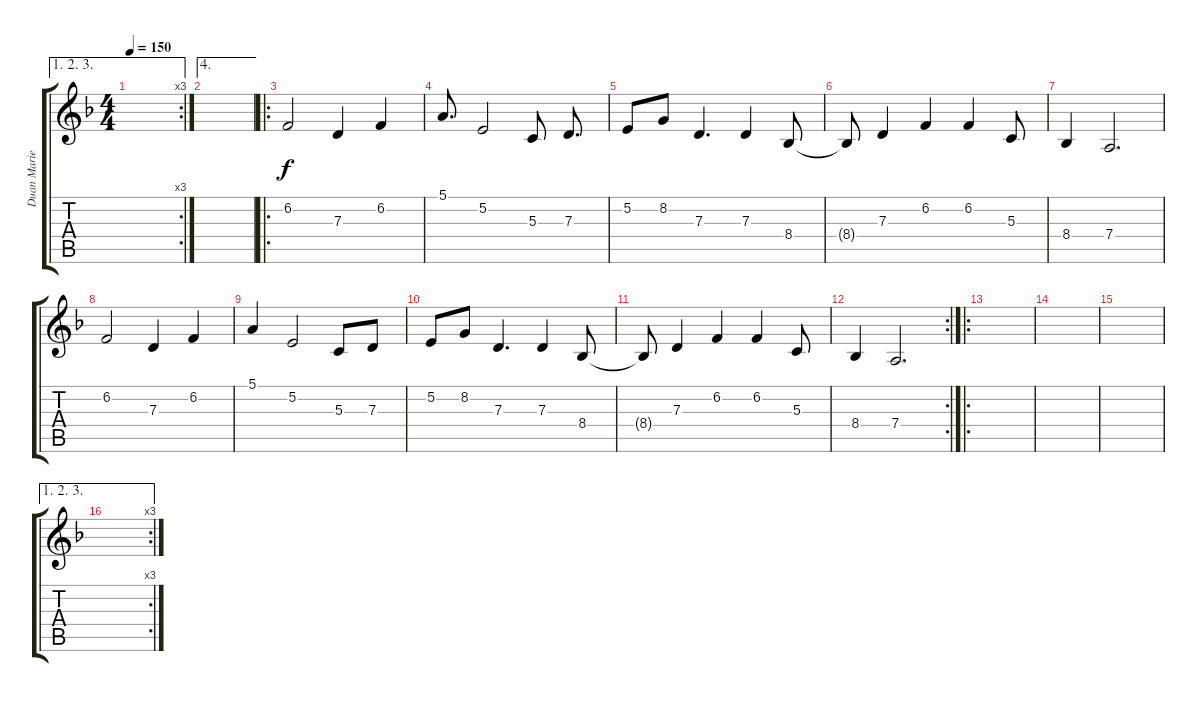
\track ("Duan Marie" "Duan Marie") {instrument choiraahs}
\staff {score tabs}
\tuning (E4 B3 G3 D3 A2 E2) {hide}
\ae (1 2 3)
\rc 3
\ts (4 4)
\tempo 150
\clef g2
\ks dminor
|
\ae 4
|
\ro
6.2.2{volume 16} 7.3.4 6.2.4 |
5.1.8{d} 5.2.2 5.3.8 7.3.8{d} |
5.2.8 8.2.8 7.3.4{d} 7.3.4 8.4.8 |
8.4{t}.8 7.3.4 6.2.4 6.2.4 5.3.8 |
8.4.4 7.4.2{d} |
6.2.2 7.3.4 6.2.4 |
5.1.4 5.2.2 5.3.8 7.3.8 |
5.2.8 8.2.8 7.3.4{d} 7.3.4 8.4.8 |
8.4{t}.8 7.3.4 6.2.4 6.2.4 5.3.8 |
\rc 2
8.4.4 7.4.2{d} |
\ro
|
|
|
\ae (1 2 3)
\rc 3
